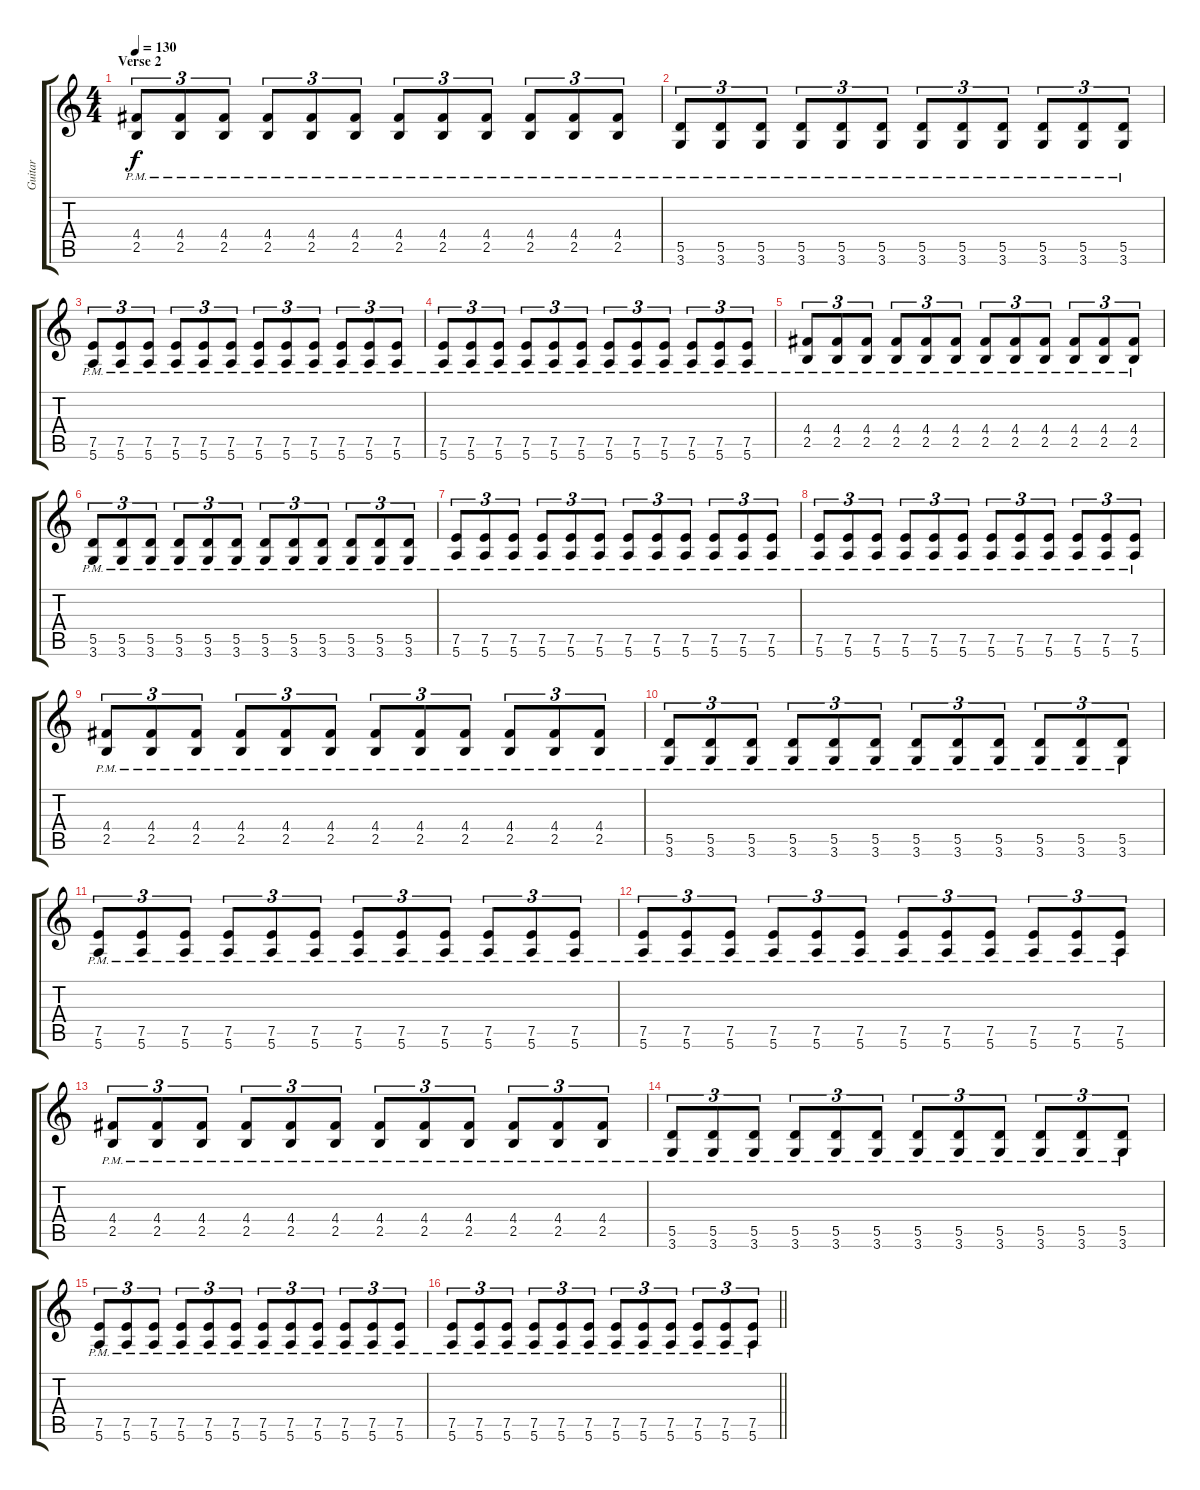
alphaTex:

\track ("Guitar" "Guitar") {instrument distortionguitar}
\staff {score tabs}
\tuning (E4 B3 G3 D3 A2 E2) {hide}
\ts (4 4)
\section ("" "Verse 2")
\tempo 130
\clef g2
\ks c
(4.4{pm} 2.5{pm}).8{tu (3 2) dy f} (4.4{pm} 2.5{pm}).8{tu (3 2)} (4.4{pm} 2.5{pm}).8{tu (3 2)} (4.4{pm} 2.5{pm}).8{tu (3 2)} (4.4{pm} 2.5{pm}).8{tu (3 2)} (4.4{pm} 2.5{pm}).8{tu (3 2)} (4.4{pm} 2.5{pm}).8{tu (3 2)} (4.4{pm} 2.5{pm}).8{tu (3 2)} (4.4{pm} 2.5{pm}).8{tu (3 2)} (4.4{pm} 2.5{pm}).8{tu (3 2)} (4.4{pm} 2.5{pm}).8{tu (3 2)} (4.4{pm} 2.5{pm}).8{tu (3 2)} |
(5.5{pm} 3.6{pm}).8{tu (3 2)} (5.5{pm} 3.6{pm}).8{tu (3 2)} (5.5{pm} 3.6{pm}).8{tu (3 2)} (5.5{pm} 3.6{pm}).8{tu (3 2)} (5.5{pm} 3.6{pm}).8{tu (3 2)} (5.5{pm} 3.6{pm}).8{tu (3 2)} (5.5{pm} 3.6{pm}).8{tu (3 2)} (5.5{pm} 3.6{pm}).8{tu (3 2)} (5.5{pm} 3.6{pm}).8{tu (3 2)} (5.5{pm} 3.6{pm}).8{tu (3 2)} (5.5{pm} 3.6{pm}).8{tu (3 2)} (5.5{pm} 3.6{pm}).8{tu (3 2)} |
(7.5{pm} 5.6{pm}).8{tu (3 2)} (7.5{pm} 5.6{pm}).8{tu (3 2)} (7.5{pm} 5.6{pm}).8{tu (3 2)} (7.5{pm} 5.6{pm}).8{tu (3 2)} (7.5{pm} 5.6{pm}).8{tu (3 2)} (7.5{pm} 5.6{pm}).8{tu (3 2)} (7.5{pm} 5.6{pm}).8{tu (3 2)} (7.5{pm} 5.6{pm}).8{tu (3 2)} (7.5{pm} 5.6{pm}).8{tu (3 2)} (7.5{pm} 5.6{pm}).8{tu (3 2)} (7.5{pm} 5.6{pm}).8{tu (3 2)} (7.5{pm} 5.6{pm}).8{tu (3 2)} |
(7.5{pm} 5.6{pm}).8{tu (3 2)} (7.5{pm} 5.6{pm}).8{tu (3 2)} (7.5{pm} 5.6{pm}).8{tu (3 2)} (7.5{pm} 5.6{pm}).8{tu (3 2)} (7.5{pm} 5.6{pm}).8{tu (3 2)} (7.5{pm} 5.6{pm}).8{tu (3 2)} (7.5{pm} 5.6{pm}).8{tu (3 2)} (7.5{pm} 5.6{pm}).8{tu (3 2)} (7.5{pm} 5.6{pm}).8{tu (3 2)} (7.5{pm} 5.6{pm}).8{tu (3 2)} (7.5{pm} 5.6{pm}).8{tu (3 2)} (7.5{pm} 5.6{pm}).8{tu (3 2)} |
(4.4{pm} 2.5{pm}).8{tu (3 2)} (4.4{pm} 2.5{pm}).8{tu (3 2)} (4.4{pm} 2.5{pm}).8{tu (3 2)} (4.4{pm} 2.5{pm}).8{tu (3 2)} (4.4{pm} 2.5{pm}).8{tu (3 2)} (4.4{pm} 2.5{pm}).8{tu (3 2)} (4.4{pm} 2.5{pm}).8{tu (3 2)} (4.4{pm} 2.5{pm}).8{tu (3 2)} (4.4{pm} 2.5{pm}).8{tu (3 2)} (4.4{pm} 2.5{pm}).8{tu (3 2)} (4.4{pm} 2.5{pm}).8{tu (3 2)} (4.4{pm} 2.5{pm}).8{tu (3 2)} |
(5.5{pm} 3.6{pm}).8{tu (3 2)} (5.5{pm} 3.6{pm}).8{tu (3 2)} (5.5{pm} 3.6{pm}).8{tu (3 2)} (5.5{pm} 3.6{pm}).8{tu (3 2)} (5.5{pm} 3.6{pm}).8{tu (3 2)} (5.5{pm} 3.6{pm}).8{tu (3 2)} (5.5{pm} 3.6{pm}).8{tu (3 2)} (5.5{pm} 3.6{pm}).8{tu (3 2)} (5.5{pm} 3.6{pm}).8{tu (3 2)} (5.5{pm} 3.6{pm}).8{tu (3 2)} (5.5{pm} 3.6{pm}).8{tu (3 2)} (5.5{pm} 3.6{pm}).8{tu (3 2)} |
(7.5{pm} 5.6{pm}).8{tu (3 2)} (7.5{pm} 5.6{pm}).8{tu (3 2)} (7.5{pm} 5.6{pm}).8{tu (3 2)} (7.5{pm} 5.6{pm}).8{tu (3 2)} (7.5{pm} 5.6{pm}).8{tu (3 2)} (7.5{pm} 5.6{pm}).8{tu (3 2)} (7.5{pm} 5.6{pm}).8{tu (3 2)} (7.5{pm} 5.6{pm}).8{tu (3 2)} (7.5{pm} 5.6{pm}).8{tu (3 2)} (7.5{pm} 5.6{pm}).8{tu (3 2)} (7.5{pm} 5.6{pm}).8{tu (3 2)} (7.5{pm} 5.6{pm}).8{tu (3 2)} |
(7.5{pm} 5.6{pm}).8{tu (3 2)} (7.5{pm} 5.6{pm}).8{tu (3 2)} (7.5{pm} 5.6{pm}).8{tu (3 2)} (7.5{pm} 5.6{pm}).8{tu (3 2)} (7.5{pm} 5.6{pm}).8{tu (3 2)} (7.5{pm} 5.6{pm}).8{tu (3 2)} (7.5{pm} 5.6{pm}).8{tu (3 2)} (7.5{pm} 5.6{pm}).8{tu (3 2)} (7.5{pm} 5.6{pm}).8{tu (3 2)} (7.5{pm} 5.6{pm}).8{tu (3 2)} (7.5{pm} 5.6{pm}).8{tu (3 2)} (7.5{pm} 5.6{pm}).8{tu (3 2)} |
(4.4{pm} 2.5{pm}).8{tu (3 2)} (4.4{pm} 2.5{pm}).8{tu (3 2)} (4.4{pm} 2.5{pm}).8{tu (3 2)} (4.4{pm} 2.5{pm}).8{tu (3 2)} (4.4{pm} 2.5{pm}).8{tu (3 2)} (4.4{pm} 2.5{pm}).8{tu (3 2)} (4.4{pm} 2.5{pm}).8{tu (3 2)} (4.4{pm} 2.5{pm}).8{tu (3 2)} (4.4{pm} 2.5{pm}).8{tu (3 2)} (4.4{pm} 2.5{pm}).8{tu (3 2)} (4.4{pm} 2.5{pm}).8{tu (3 2)} (4.4{pm} 2.5{pm}).8{tu (3 2)} |
(5.5{pm} 3.6{pm}).8{tu (3 2)} (5.5{pm} 3.6{pm}).8{tu (3 2)} (5.5{pm} 3.6{pm}).8{tu (3 2)} (5.5{pm} 3.6{pm}).8{tu (3 2)} (5.5{pm} 3.6{pm}).8{tu (3 2)} (5.5{pm} 3.6{pm}).8{tu (3 2)} (5.5{pm} 3.6{pm}).8{tu (3 2)} (5.5{pm} 3.6{pm}).8{tu (3 2)} (5.5{pm} 3.6{pm}).8{tu (3 2)} (5.5{pm} 3.6{pm}).8{tu (3 2)} (5.5{pm} 3.6{pm}).8{tu (3 2)} (5.5{pm} 3.6{pm}).8{tu (3 2)} |
(7.5{pm} 5.6{pm}).8{tu (3 2)} (7.5{pm} 5.6{pm}).8{tu (3 2)} (7.5{pm} 5.6{pm}).8{tu (3 2)} (7.5{pm} 5.6{pm}).8{tu (3 2)} (7.5{pm} 5.6{pm}).8{tu (3 2)} (7.5{pm} 5.6{pm}).8{tu (3 2)} (7.5{pm} 5.6{pm}).8{tu (3 2)} (7.5{pm} 5.6{pm}).8{tu (3 2)} (7.5{pm} 5.6{pm}).8{tu (3 2)} (7.5{pm} 5.6{pm}).8{tu (3 2)} (7.5{pm} 5.6{pm}).8{tu (3 2)} (7.5{pm} 5.6{pm}).8{tu (3 2)} |
(7.5{pm} 5.6{pm}).8{tu (3 2)} (7.5{pm} 5.6{pm}).8{tu (3 2)} (7.5{pm} 5.6{pm}).8{tu (3 2)} (7.5{pm} 5.6{pm}).8{tu (3 2)} (7.5{pm} 5.6{pm}).8{tu (3 2)} (7.5{pm} 5.6{pm}).8{tu (3 2)} (7.5{pm} 5.6{pm}).8{tu (3 2)} (7.5{pm} 5.6{pm}).8{tu (3 2)} (7.5{pm} 5.6{pm}).8{tu (3 2)} (7.5{pm} 5.6{pm}).8{tu (3 2)} (7.5{pm} 5.6{pm}).8{tu (3 2)} (7.5{pm} 5.6{pm}).8{tu (3 2)} |
(4.4{pm} 2.5{pm}).8{tu (3 2)} (4.4{pm} 2.5{pm}).8{tu (3 2)} (4.4{pm} 2.5{pm}).8{tu (3 2)} (4.4{pm} 2.5{pm}).8{tu (3 2)} (4.4{pm} 2.5{pm}).8{tu (3 2)} (4.4{pm} 2.5{pm}).8{tu (3 2)} (4.4{pm} 2.5{pm}).8{tu (3 2)} (4.4{pm} 2.5{pm}).8{tu (3 2)} (4.4{pm} 2.5{pm}).8{tu (3 2)} (4.4{pm} 2.5{pm}).8{tu (3 2)} (4.4{pm} 2.5{pm}).8{tu (3 2)} (4.4{pm} 2.5{pm}).8{tu (3 2)} |
(5.5{pm} 3.6{pm}).8{tu (3 2)} (5.5{pm} 3.6{pm}).8{tu (3 2)} (5.5{pm} 3.6{pm}).8{tu (3 2)} (5.5{pm} 3.6{pm}).8{tu (3 2)} (5.5{pm} 3.6{pm}).8{tu (3 2)} (5.5{pm} 3.6{pm}).8{tu (3 2)} (5.5{pm} 3.6{pm}).8{tu (3 2)} (5.5{pm} 3.6{pm}).8{tu (3 2)} (5.5{pm} 3.6{pm}).8{tu (3 2)} (5.5{pm} 3.6{pm}).8{tu (3 2)} (5.5{pm} 3.6{pm}).8{tu (3 2)} (5.5{pm} 3.6{pm}).8{tu (3 2)} |
(7.5{pm} 5.6{pm}).8{tu (3 2)} (7.5{pm} 5.6{pm}).8{tu (3 2)} (7.5{pm} 5.6{pm}).8{tu (3 2)} (7.5{pm} 5.6{pm}).8{tu (3 2)} (7.5{pm} 5.6{pm}).8{tu (3 2)} (7.5{pm} 5.6{pm}).8{tu (3 2)} (7.5{pm} 5.6{pm}).8{tu (3 2)} (7.5{pm} 5.6{pm}).8{tu (3 2)} (7.5{pm} 5.6{pm}).8{tu (3 2)} (7.5{pm} 5.6{pm}).8{tu (3 2)} (7.5{pm} 5.6{pm}).8{tu (3 2)} (7.5{pm} 5.6{pm}).8{tu (3 2)} |
\barLineRight lightlight
(7.5{pm} 5.6{pm}).8{tu (3 2)} (7.5{pm} 5.6{pm}).8{tu (3 2)} (7.5{pm} 5.6{pm}).8{tu (3 2)} (7.5{pm} 5.6{pm}).8{tu (3 2)} (7.5{pm} 5.6{pm}).8{tu (3 2)} (7.5{pm} 5.6{pm}).8{tu (3 2)} (7.5{pm} 5.6{pm}).8{tu (3 2)} (7.5{pm} 5.6{pm}).8{tu (3 2)} (7.5{pm} 5.6{pm}).8{tu (3 2)} (7.5{pm} 5.6{pm}).8{tu (3 2)} (7.5{pm} 5.6{pm}).8{tu (3 2)} (7.5{pm} 5.6{pm}).8{tu (3 2)}
